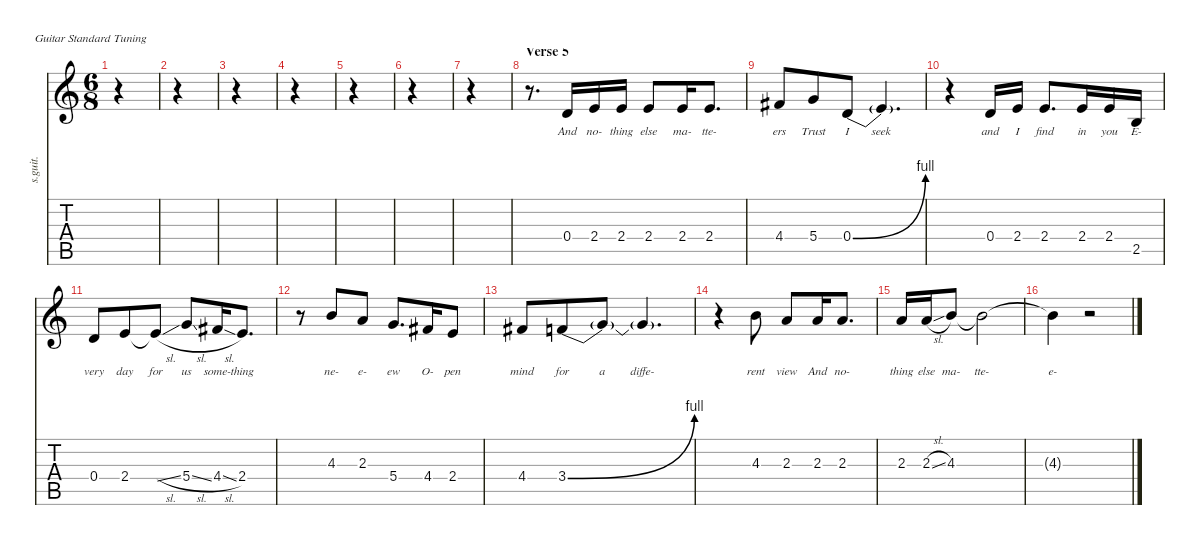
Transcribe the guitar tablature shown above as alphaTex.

\defaultSystemsLayout 4
\hideDynamics
\bracketExtendMode nobrackets
\track ("James Hetfield - Vocals" "s.guit.") {instrument baritonesax}
\staff {score tabs}
\tuning (E4 B3 G3 D3 A2 E2)
\displaytranspose 12
\ts (6 8)
\tempo (71 hide)
\clef g2
\ks c
r.4{dy mf} |
r.4 |
r.4 |
r.4 |
r.4 |
r.4 |
r.4 |
\section ("" "Verse 5")
r.8{d} 0.4.16{lyrics (0 "And") lyrics (1 "") lyrics (2 "") lyrics (3 "") lyrics (4 "")} 2.4.16{lyrics (0 "no-") lyrics (1 "") lyrics (2 "") lyrics (3 "") lyrics (4 "")} 2.4.16{lyrics (0 "thing") lyrics (1 "") lyrics (2 "") lyrics (3 "") lyrics (4 "")} 2.4.8{lyrics (0 "else") lyrics (1 "") lyrics (2 "") lyrics (3 "") lyrics (4 "")} 2.4.16{lyrics (0 "ma-") lyrics (1 "") lyrics (2 "") lyrics (3 "") lyrics (4 "")} 2.4.8{d lyrics (0 "tte-") lyrics (1 "") lyrics (2 "") lyrics (3 "") lyrics (4 "")} |
4.4{acc #}.8{lyrics (0 "ers") lyrics (1 "") lyrics (2 "") lyrics (3 "") lyrics (4 "")} 5.4.8{lyrics (0 "Trust") lyrics (1 "") lyrics (2 "") lyrics (3 "") lyrics (4 "")} 0.4{be (bend 0 0 15 4)}.8{lyrics (0 "I") lyrics (1 "") lyrics (2 "") lyrics (3 "") lyrics (4 "")} 0.4{t}.4{d lyrics (0 "seek") lyrics (1 "") lyrics (2 "") lyrics (3 "") lyrics (4 "")} |
r.4 0.4.16{lyrics (0 "and") lyrics (1 "") lyrics (2 "") lyrics (3 "") lyrics (4 "")} 2.4.16{lyrics (0 "I") lyrics (1 "") lyrics (2 "") lyrics (3 "") lyrics (4 "")} 2.4.8{d lyrics (0 "find") lyrics (1 "") lyrics (2 "") lyrics (3 "") lyrics (4 "")} 2.4.16{lyrics (0 "in") lyrics (1 "") lyrics (2 "") lyrics (3 "") lyrics (4 "")} 2.4.16{lyrics (0 "you") lyrics (1 "") lyrics (2 "") lyrics (3 "") lyrics (4 "")} 2.5.16{lyrics (0 "E-") lyrics (1 "") lyrics (2 "") lyrics (3 "") lyrics (4 "")} |
0.4.8{lyrics (0 "very") lyrics (1 "") lyrics (2 "") lyrics (3 "") lyrics (4 "")} 2.4.8{lyrics (0 "day") lyrics (1 "") lyrics (2 "") lyrics (3 "") lyrics (4 "")} 2.4{sl t}.8{lyrics (0 "for") lyrics (1 "") lyrics (2 "") lyrics (3 "") lyrics (4 "")} 5.4{sl}.8{lyrics (0 "us") lyrics (1 "") lyrics (2 "") lyrics (3 "") lyrics (4 "")} 4.4{sl acc #}.16{lyrics (0 "some-") lyrics (1 "") lyrics (2 "") lyrics (3 "") lyrics (4 "")} 2.4.8{d lyrics (0 "thing") lyrics (1 "") lyrics (2 "") lyrics (3 "") lyrics (4 "")} |
r.8 4.3.8{lyrics (0 "ne-") lyrics (1 "") lyrics (2 "") lyrics (3 "") lyrics (4 "")} 2.3.8{lyrics (0 "e-") lyrics (1 "") lyrics (2 "") lyrics (3 "") lyrics (4 "")} 5.4.8{d lyrics (0 "ew") lyrics (1 "") lyrics (2 "") lyrics (3 "") lyrics (4 "")} 4.4{acc #}.16{lyrics (0 "O-") lyrics (1 "") lyrics (2 "") lyrics (3 "") lyrics (4 "")} 2.4.8{lyrics (0 "pen") lyrics (1 "") lyrics (2 "") lyrics (3 "") lyrics (4 "")} |
4.4{acc #}.8{lyrics (0 "mind") lyrics (1 "") lyrics (2 "") lyrics (3 "") lyrics (4 "")} 3.4{be (bend 0 0 15 4)}.8{lyrics (0 "for") lyrics (1 "") lyrics (2 "") lyrics (3 "") lyrics (4 "")} 3.4{t}.8{lyrics (0 "a") lyrics (1 "") lyrics (2 "") lyrics (3 "") lyrics (4 "")} 3.4{t}.4{d lyrics (0 "diffe-") lyrics (1 "") lyrics (2 "") lyrics (3 "") lyrics (4 "")} |
r.4 4.3.8{lyrics (0 "rent") lyrics (1 "") lyrics (2 "") lyrics (3 "") lyrics (4 "")} 2.3.8{lyrics (0 "view") lyrics (1 "") lyrics (2 "") lyrics (3 "") lyrics (4 "")} 2.3.16{lyrics (0 "And") lyrics (1 "") lyrics (2 "") lyrics (3 "") lyrics (4 "")} 2.3.8{d lyrics (0 "no-") lyrics (1 "") lyrics (2 "") lyrics (3 "") lyrics (4 "")} |
2.3.16{lyrics (0 "thing") lyrics (1 "") lyrics (2 "") lyrics (3 "") lyrics (4 "")} 2.3{sl}.16{lyrics (0 "else") lyrics (1 "") lyrics (2 "") lyrics (3 "") lyrics (4 "")} 4.3.8{lyrics (0 "ma-") lyrics (1 "") lyrics (2 "") lyrics (3 "") lyrics (4 "")} 4.3{t}.2{lyrics (0 "tte-") lyrics (1 "") lyrics (2 "") lyrics (3 "") lyrics (4 "")} |
4.3{t}.4{lyrics (0 "e-") lyrics (1 "") lyrics (2 "") lyrics (3 "") lyrics (4 "")} r.2
